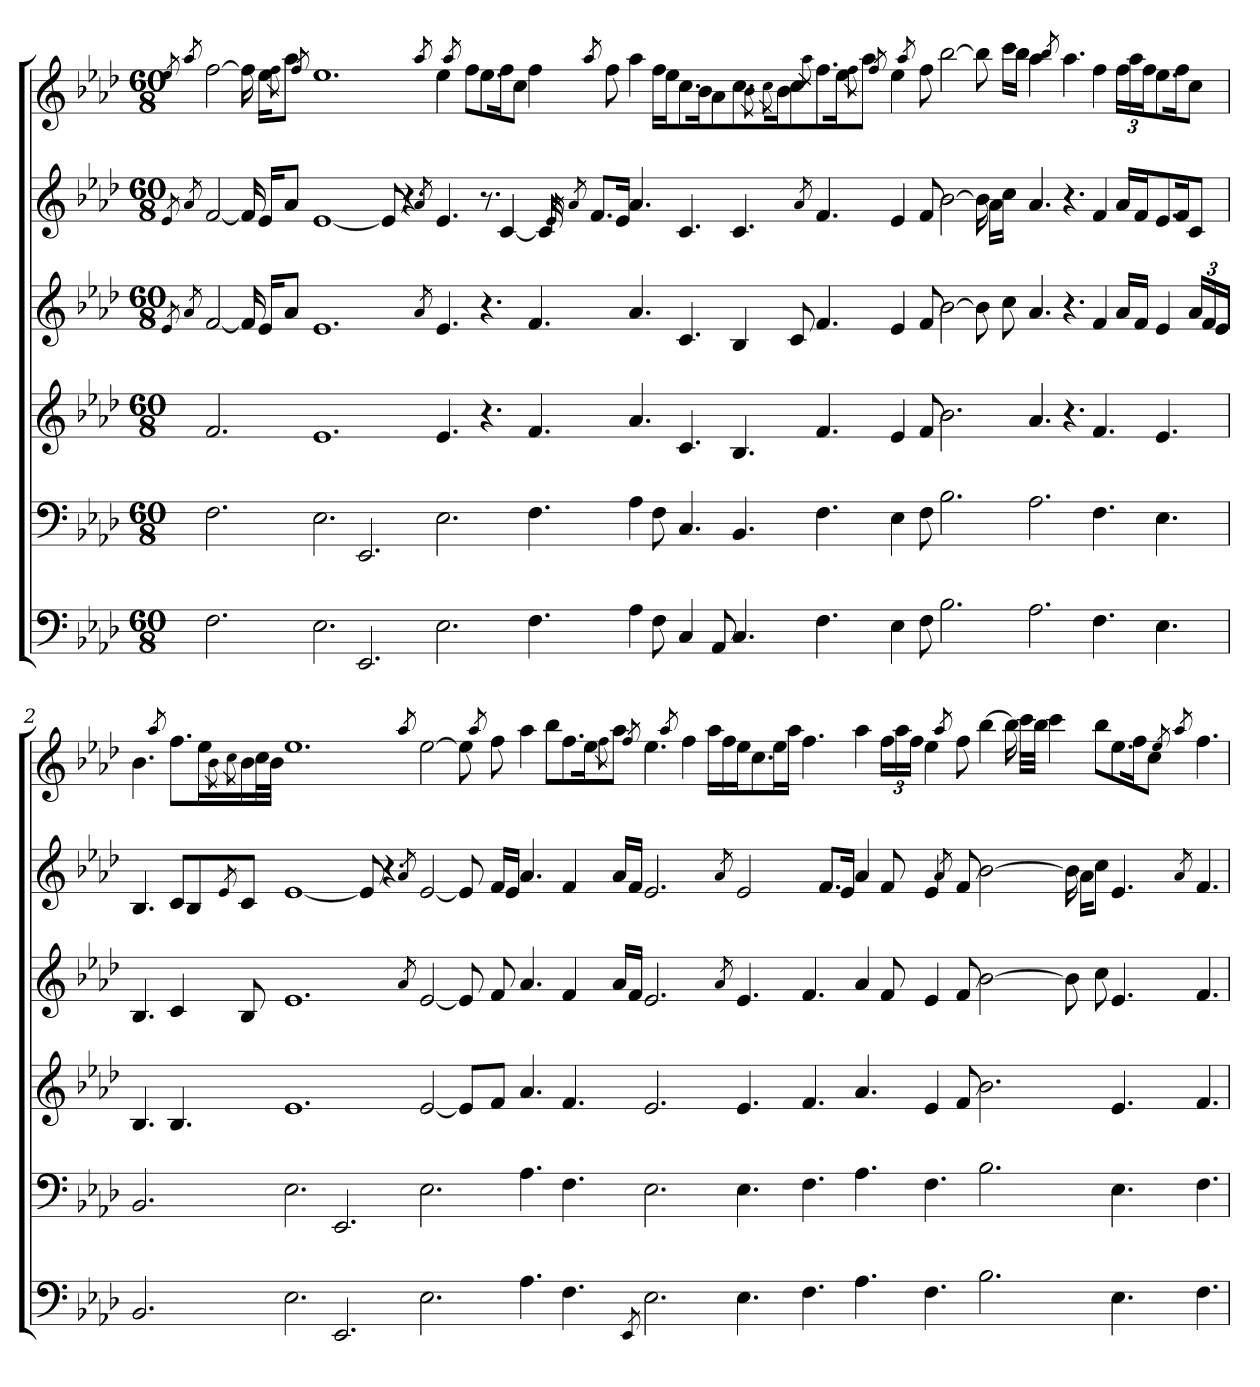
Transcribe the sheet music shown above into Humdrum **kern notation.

**kern	**kern	**kern	**kern	**kern	**kern
*part6	*part5	*part4	*part3	*part2	*part1
*staff6	*staff5	*staff4	*staff3	*staff2	*staff1
*clefF4	*clefF4	*clefG2	*clefG2	*clefG2	*clefG2
*k[b-e-a-d-]	*k[b-e-a-d-]	*k[b-e-a-d-]	*k[b-e-a-d-]	*k[b-e-a-d-]	*k[b-e-a-d-]
*M60/8	*M60/8	*M60/8	*M60/8	*M60/8	*M60/8
=1	=1	=1	=1	=1	=1
.	.	.	8qe-	8qe-	8qee-
.	.	.	8qa-	8qa-	8qaa-
2.F	2.F	2.f	[2f	[2f	[2ff
.	.	.	16f]	16f]	16ff]
.	.	.	16e-/KL	16e-/KL	16ee-\KL
.	.	.	.	.	8qff\
.	.	.	8a-/J	8a-/J	8aa-\J
.	.	.	.	.	8qff
2.E-	2.E-	1.e-	1.e-	[1e-	1.ee-
2.EE-	2.EE-	.	.	.	.
.	.	.	.	8e-]	.
.	.	.	.	4.r	.
.	.	.	8qa-	8qa-	8qaa-
2.E-	2.E-	4.e-	4.e-	4.e-	4ee-
.	.	.	.	.	8qaa-
.	.	.	.	.	8ff\L
.	.	4.r	4.r	8.r	8.ee-\
.	.	.	.	[4c	16ff\K
.	.	.	.	.	8cc\J
4.F	4.F	4.f	4.f	.	4ff
.	.	.	.	16c]	.
.	.	.	.	8qe-	.
.	.	.	.	8qa-	.
.	.	.	.	8.f/L	.
.	.	.	.	.	8qaa-
.	.	.	.	.	8ff
.	.	.	.	16e-/Jk	.
4A-	4A-	4.a-	4.a-	4.a-	4aa-
8F	8F	.	.	.	16ff\LL
.	.	.	.	.	16ee-\J
4C	4.C	4.c	4.c	4.c	8.cc\
.	.	.	.	.	16b-\K
8AA-	.	.	.	.	8a-\
4.C	4.BB-	4.B-	4B-	4.c	8.cc\
.	.	.	.	.	8qb-\
.	.	.	.	.	8qcc\
.	.	.	.	.	16b-\K
.	.	.	8c	.	8cc\
.	.	.	.	8qa-	8qaa-\
4.F	4.F	4.f	4.f	4.f	8.ff\
.	.	.	.	.	16ee-\K
.	.	.	.	.	8qff\
.	.	.	.	.	8aa-\J
.	.	.	.	.	8qff
4E-	4E-	4e-	4e-	4e-	4ee-
.	.	.	.	.	8qaa-
8F	8F	8f	8f	8f	8ff
2.B-	2.B-	2.b-	[2b-	[2b-	[2bb-
.	.	.	8b-]	16b-]	8bb-]
.	.	.	.	16a-\KL	.
.	.	.	8cc	8cc\J	16ccc\LL
.	.	.	.	.	16bb-\JJ
2.A-	2.A-	4.a-	4.a-	4.a-	4.aa-
.	.	.	.	.	8qbb-
.	.	4.r	4.r	4.r	4.aa-
4.F	4.F	4.f	4f	4f	4ff
.	.	.	16a-/LL	16a-/LL	24ff\LL
.	.	.	.	.	24aa-\
.	.	.	16f/JJ	16f/J	.
.	.	.	.	.	24ff\J
4.E-	4.E-	4.e-	4e-	8.e-/	8.ee-\
.	.	.	.	16f/K	16ff\K
.	.	.	24a-/LL	8c/J	8cc\J
.	.	.	24f/	.	.
.	.	.	24e-/JJ	.	.
=2	=2	=2	=2	=2	=2
2.BB-	2.BB-	4.B-	4.B-	4.B-	4.b-
.	.	.	.	.	8qaa-
.	.	4.B-	4c	8c/L	8.ff\L
.	.	.	.	8B-/	.
.	.	.	.	.	16ee-\L
.	.	.	.	.	8qb-\
.	.	.	.	8qe-/	8qcc\
.	.	.	8B-	8c/J	16b-\
.	.	.	.	.	32cc\L
.	.	.	.	.	32b-\JJJ
2.E-	2.E-	1.e-	1.e-	[1e-	1.ee-
2.EE-	2.EE-	.	.	.	.
.	.	.	.	8e-]	.
.	.	.	.	4.r	.
.	.	.	8qa-	8qa-	8qaa-
2.E-	2.E-	[2e-	[2e-	[2e-	[2ee-
.	.	8e-/L]	8e-]	8e-]	8ee-]
.	.	.	.	.	8qaa-
.	.	8f/J	8f	16f/LL	8ff
.	.	.	.	16e-/JJ	.
4.A-	4.A-	4.a-	4.a-	4.a-	4aa-
.	.	.	.	.	8bb-\L
4.F	4.F	4.f	4f	4f	8.ff\
.	.	.	.	.	16ee-\K
.	.	.	.	.	8qff\
.	.	.	16a-/LL	16a-/LL	8aa-\J
.	.	.	16f/JJ	16f/JJ	.
8qEE-	.	.	.	.	8qff
2.E-	2.E-	2.e-	2.e-	2.e-	4.ee-
.	.	.	.	.	8qaa-
.	.	.	.	.	4ff
.	.	.	.	.	16aa-\LL
.	.	.	.	.	16ff\
.	.	.	8qa-	8qa-	.
4.E-	4.E-	4.e-	4.e-	2e-	16ee-\J
.	.	.	.	.	8.cc\
.	.	.	.	.	16ee-\L
.	.	.	.	.	16aa-\JJ
4.F	4.F	4.f	4.f	.	4.ff
.	.	.	.	8.f/L	.
.	.	.	.	16e-/Jk	.
4.A-	4.A-	4.a-	4a-	4a-	4aa-
.	.	.	8f	8f	24ff\LL
.	.	.	.	.	24aa-\
.	.	.	.	.	24ff\JJ
4.F	4.F	4e-	4e-	4e-	4ee-
.	.	.	.	8qa-	8qaa-
.	.	8f	8f	8f	8ff
2.B-	2.B-	2.b-	[2b-	[2b-	[4bb-
.	.	.	.	.	16bb-]
.	.	.	.	.	32ccc\LLL
.	.	.	.	.	32bb-\JJJ
.	.	.	.	.	4ccc
.	.	.	8b-]	16b-]	.
.	.	.	.	16a-\KL	.
.	.	.	8cc	8cc\J	8bb-\L
4.E-	4.E-	4.e-	4.e-	4.e-	8.ee-\
.	.	.	.	.	16ff\K
.	.	.	.	.	8cc\J
.	.	.	.	.	8qee-
.	.	.	.	8qa-	8qaa-
4.F	4.F	4.f	4.f	4.f	4.ff
=	=	=	=	=	=
*-	*-	*-	*-	*-	*-
